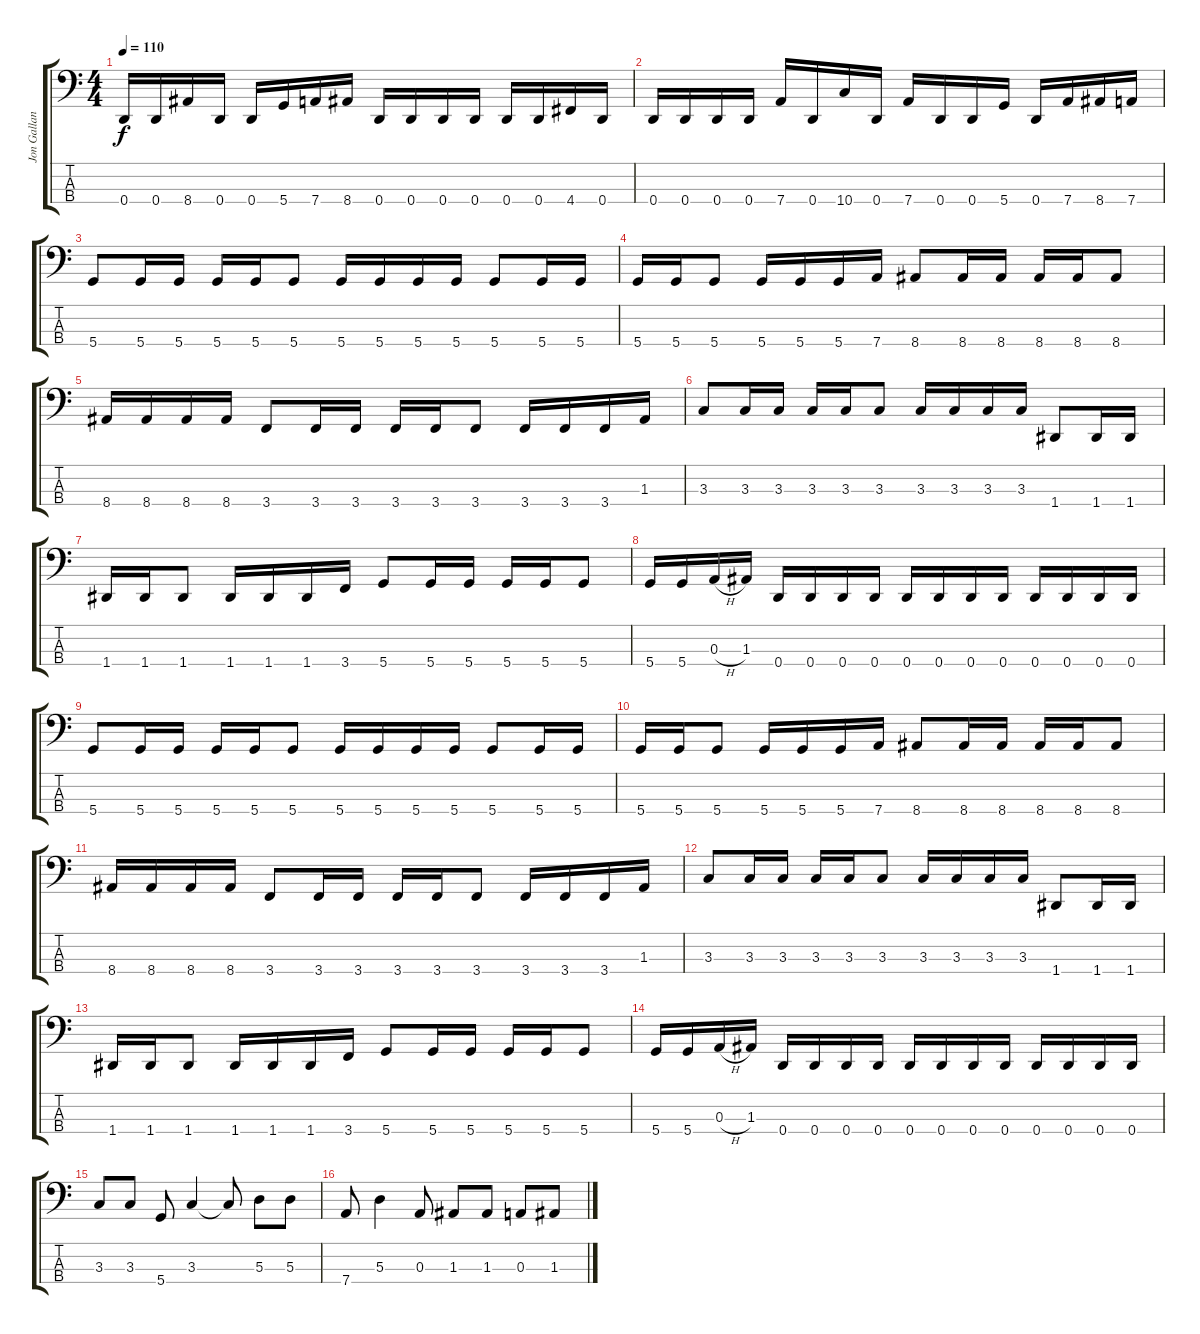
\track ("Jon Gallant - Bass" "Jon Gallan") {instrument electricbasspick}
\staff {score tabs}
\tuning (G2 D2 A1 D1) {hide}
\ts (4 4)
\tempo 110
\clef f4
\ks c
0.4.16{dy f} 0.4.16 8.4.16 0.4.16 0.4.16 5.4.16 7.4.16 8.4.16 0.4.16 0.4.16 0.4.16 0.4.16 0.4.16 0.4.16 4.4.16 0.4.16 |
0.4.16 0.4.16 0.4.16 0.4.16 7.4.16 0.4.16 10.4.16 0.4.16 7.4.16 0.4.16 0.4.16 5.4.16 0.4.16 7.4.16 8.4.16 7.4.16 |
5.4.8 5.4.16 5.4.16 5.4.16 5.4.16 5.4.8 5.4.16 5.4.16 5.4.16 5.4.16 5.4.8 5.4.16 5.4.16 |
5.4.16 5.4.16 5.4.8 5.4.16 5.4.16 5.4.16 7.4.16 8.4.8 8.4.16 8.4.16 8.4.16 8.4.16 8.4.8 |
8.4.16 8.4.16 8.4.16 8.4.16 3.4.8 3.4.16 3.4.16 3.4.16 3.4.16 3.4.8 3.4.16 3.4.16 3.4.16 1.3.16 |
3.3.8 3.3.16 3.3.16 3.3.16 3.3.16 3.3.8 3.3.16 3.3.16 3.3.16 3.3.16 1.4.8 1.4.16 1.4.16 |
1.4.16 1.4.16 1.4.8 1.4.16 1.4.16 1.4.16 3.4.16 5.4.8 5.4.16 5.4.16 5.4.16 5.4.16 5.4.8 |
5.4.16 5.4.16 0.3{h}.16 1.3.16 0.4.16 0.4.16 0.4.16 0.4.16 0.4.16 0.4.16 0.4.16 0.4.16 0.4.16 0.4.16 0.4.16 0.4.16 |
5.4.8 5.4.16 5.4.16 5.4.16 5.4.16 5.4.8 5.4.16 5.4.16 5.4.16 5.4.16 5.4.8 5.4.16 5.4.16 |
5.4.16 5.4.16 5.4.8 5.4.16 5.4.16 5.4.16 7.4.16 8.4.8 8.4.16 8.4.16 8.4.16 8.4.16 8.4.8 |
8.4.16 8.4.16 8.4.16 8.4.16 3.4.8 3.4.16 3.4.16 3.4.16 3.4.16 3.4.8 3.4.16 3.4.16 3.4.16 1.3.16 |
3.3.8 3.3.16 3.3.16 3.3.16 3.3.16 3.3.8 3.3.16 3.3.16 3.3.16 3.3.16 1.4.8 1.4.16 1.4.16 |
1.4.16 1.4.16 1.4.8 1.4.16 1.4.16 1.4.16 3.4.16 5.4.8 5.4.16 5.4.16 5.4.16 5.4.16 5.4.8 |
5.4.16 5.4.16 0.3{h}.16 1.3.16 0.4.16 0.4.16 0.4.16 0.4.16 0.4.16 0.4.16 0.4.16 0.4.16 0.4.16 0.4.16 0.4.16 0.4.16 |
3.3.8 3.3.8 5.4.8 3.3.4 3.3{t}.8 5.3.8 5.3.8 |
7.4.8 5.3.4 0.3.8 1.3.8 1.3.8 0.3.8 1.3.8
